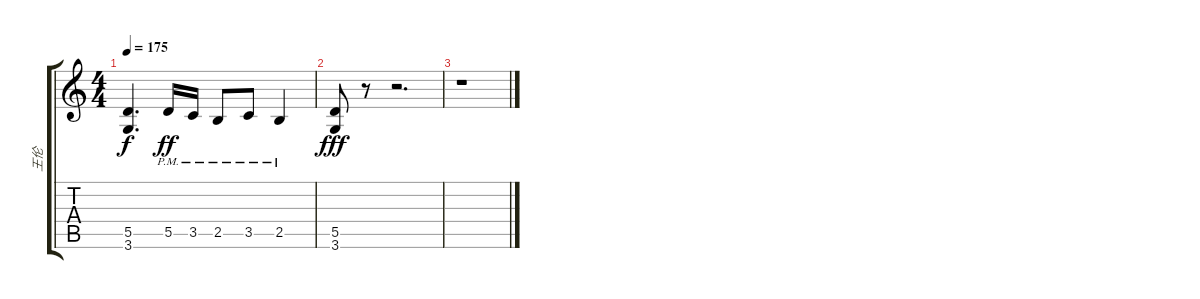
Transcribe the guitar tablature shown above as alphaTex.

\track ("王伦" "王伦") {instrument distortionguitar}
\staff {score tabs}
\tuning (E4 B3 G3 D3 A2 E2) {hide}
\ts (4 4)
\tempo 175
\clef g2
\ks c
(5.5{t} 3.6{t}).4{d dy f} 5.5{pm}.16{dy ff} 3.5{pm}.16 2.5{pm}.8 3.5{pm}.8 2.5{pm}.4 |
(5.5 3.6).8{dy fff} r.8 r.2{d} |
r.1
